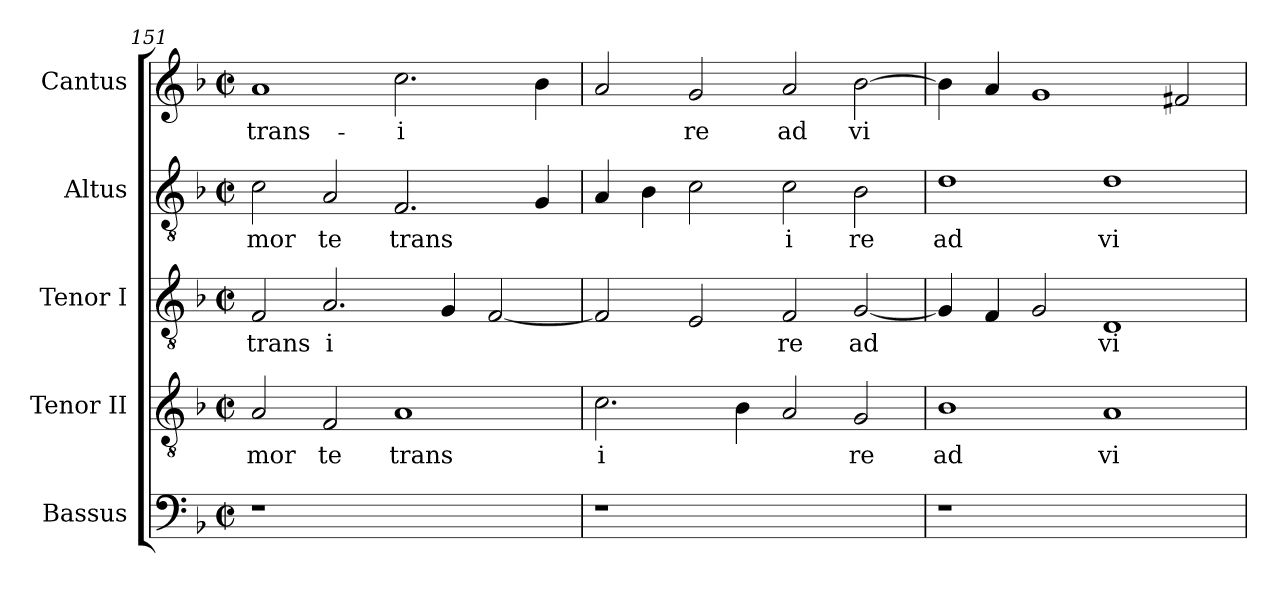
**kern	**kern	**text	**kern	**text	**kern	**text	**kern	**text
*part5	*part4	*part4	*part3	*part3	*part2	*part2	*part1	*part1
*staff5	*staff4	*staff4	*staff3	*staff3	*staff2	*staff2	*staff1	*staff1
*I"Bassus	*I"Tenor II	*	*I"Tenor I	*	*I"Altus	*	*I"Cantus	*
*I'B	*I'T II	*	*I'T I	*	*I'A	*	*I'C	*
*clefF4	*clefGv2	*	*clefGv2	*	*clefGv2	*	*clefG2	*
*k[b-]	*k[b-]	*	*k[b-]	*	*k[b-]	*	*k[b-]	*
*F:	*F:	*	*F:	*	*F:	*	*F:	*
*M2/2	*M2/2	*	*M2/2	*	*M2/2	*	*M2/2	*
*met(c|)	*met(c|)	*	*met(c|)	*	*met(c|)	*	*met(c|)	*
=151	=151	=151	=151	=151	=151	=151	=151	=151
!	!	!LO:LY:b:cj	!	!LO:LY:b:cj	!	!LO:LY:b:cj	!	!LO:LY:b:cj
1r	2A/	mor	2F/	trans	2c\	mor	1a	trans-
!	!	!LO:LY:b:cj	!	!LO:LY:b:cj	!	!LO:LY:b:cj	!	!
.	2F/	te	2.A/	i	2A/	te	.	.
!	!	!LO:LY:b:cj	!	!	!	!LO:LY:b:cj	!	!LO:LY:b:cj
1ryy	1A	trans	.	.	2.F/	trans	2.cc\	-i-
!	!	!	!	!LO:LY:b:cj	!	!	!	!
.	.	.	4G/	.	.	.	.	.
!	!	!	!	!LO:LY:b:cj	!	!	!	!
.	.	.	[<2F/	.	.	.	.	.
!	!	!	!	!	!	!LO:LY:b:cj	!	!LO:LY:b:cj
.	.	.	.	.	4G/	.	4b-\	--
=152	=152	=152	=152	=152	=152	=152	=152	=152
!	!	!LO:LY:b:cj	!	!LO:LY:b:cj	!	!LO:LY:b:cj	!	!LO:LY:b:cj
1r	2.c\	i	2F/]	.	4A/	.	2a/	--
!	!	!	!	!	!	!LO:LY:b:cj	!	!
.	.	.	.	.	4B-\	.	.	.
!	!	!	!	!LO:LY:b:cj	!	!LO:LY:b:cj	!	!LO:LY:b:cj
.	.	.	2E/	.	2c\	.	2g/	-re
!	!	!LO:LY:b:cj	!	!	!	!	!	!
.	4B-\	.	.	.	.	.	.	.
!	!	!LO:LY:b:cj	!	!LO:LY:b:cj	!	!LO:LY:b:cj	!	!LO:LY:b:cj
1ryy	2A/	.	2F/	re	2c\	i	2a/	ad
!	!	!LO:LY:b:cj	!	!LO:LY:b:cj	!	!LO:LY:b:cj	!	!LO:LY:b:cj
.	2G/	re	[<2G/	ad	2B-\	re	[>2b-\	vi-
=153	=153	=153	=153	=153	=153	=153	=153	=153
!	!	!LO:LY:b:cj	!	!LO:LY:b:cj	!	!LO:LY:b:cj	!	!LO:LY:b:cj
1r	1B-	ad	4G/]	.	1d	ad	4b-\]	--
!	!	!	!	!LO:LY:b:cj	!	!	!	!LO:LY:b:cj
.	.	.	4F/	.	.	.	4a/	--
!	!	!	!	!LO:LY:b:cj	!	!	!	!LO:LY:b:cj
.	.	.	2G/	.	.	.	1g	--
!	!	!LO:LY:b:cj	!	!LO:LY:b:cj	!	!LO:LY:b:cj	!	!
1ryy	1A	vi	1D	vi	1d	vi	.	.
!	!	!	!	!	!	!	!	!LO:LY:b:cj
.	.	.	.	.	.	.	2f#X/	--
=	=	=	=	=	=	=	=	=
*-	*-	*-	*-	*-	*-	*-	*-	*-
